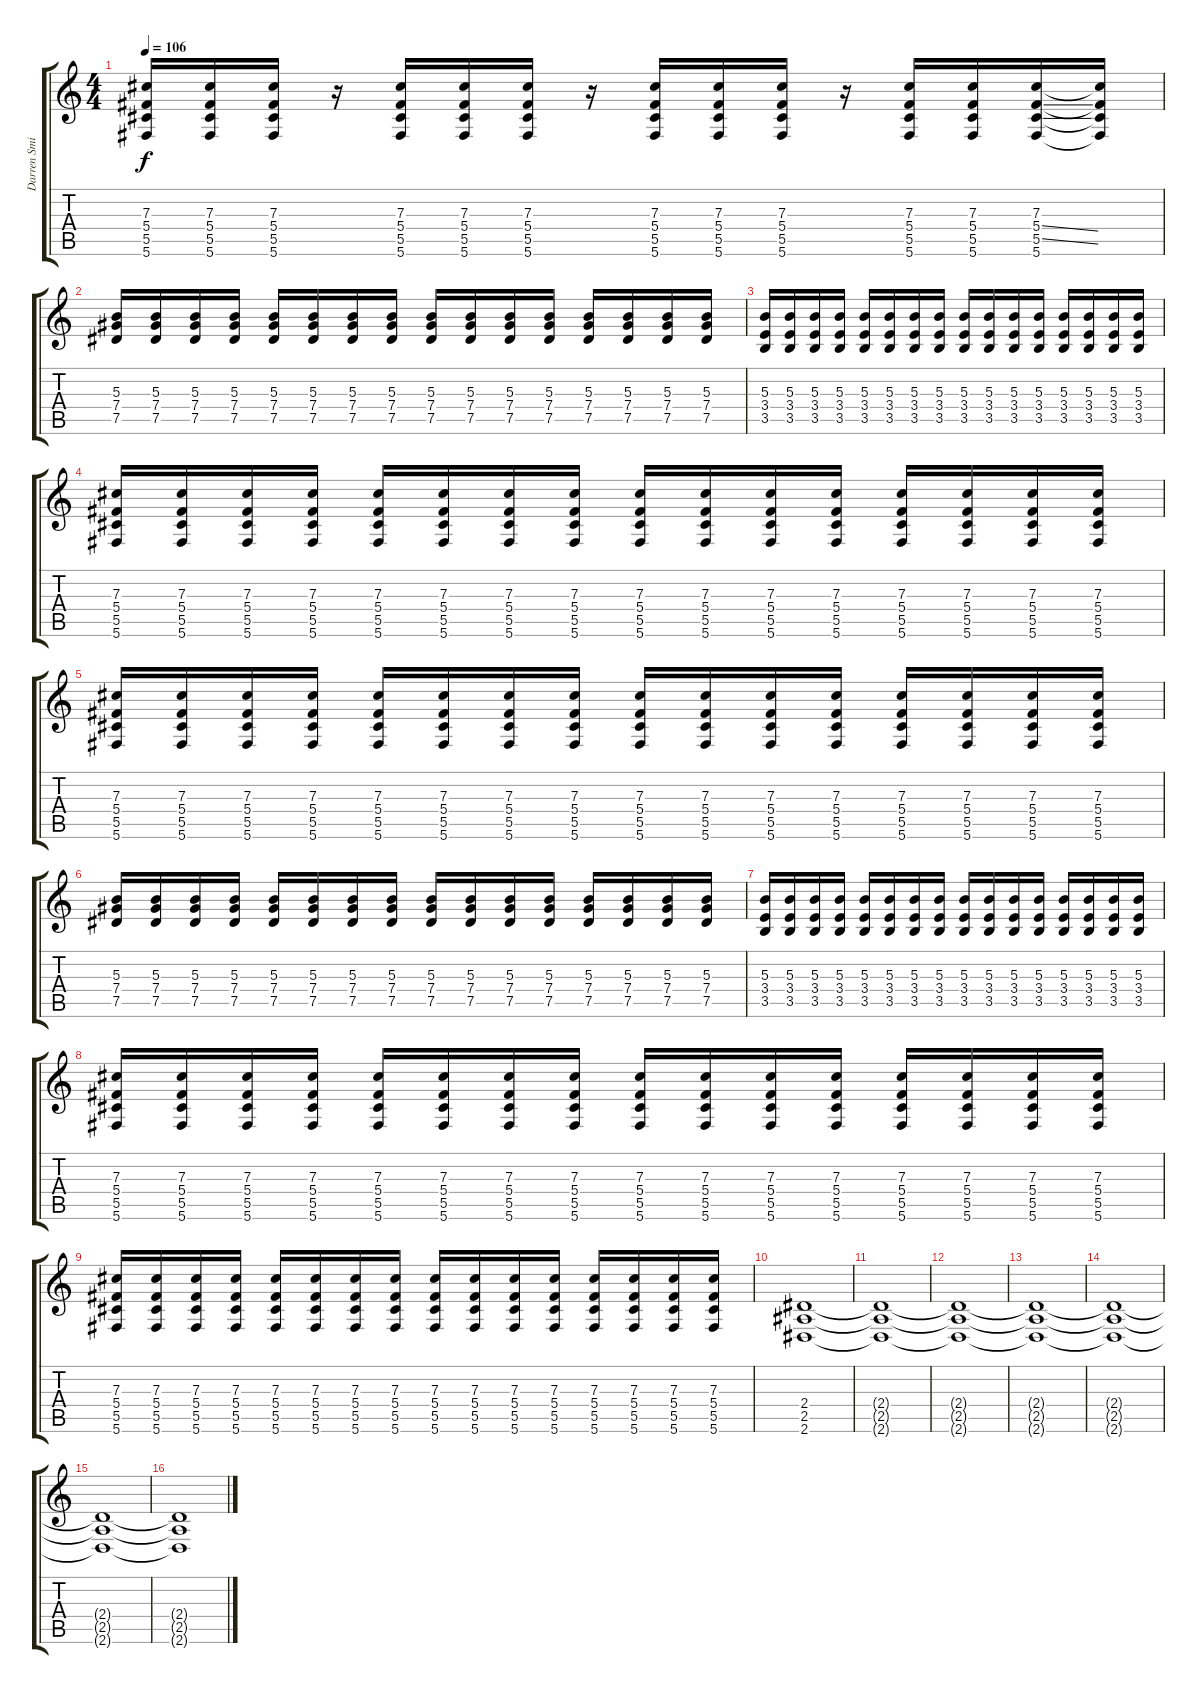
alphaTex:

\track ("Darren Smith" "Darren Smi") {instrument distortionguitar}
\staff {score tabs}
\tuning (Eb4 Bb3 Gb3 Db3 Ab2 Db2) {hide}
\ts (4 4)
\tempo 106
\clef g2
\ks c
(7.3 5.4 5.5 5.6).16{dy f} (7.3 5.4 5.5 5.6).16 (7.3 5.4 5.5 5.6).16 r.16 (7.3 5.4 5.5 5.6).16 (7.3 5.4 5.5 5.6).16 (7.3 5.4 5.5 5.6).16 r.16 (7.3 5.4 5.5 5.6).16 (7.3 5.4 5.5 5.6).16 (7.3 5.4 5.5 5.6).16 r.16 (7.3 5.4 5.5 5.6).16 (7.3 5.4 5.5 5.6).16 (7.3 5.4{ss} 5.5{ss} 5.6).16 (7.3{t} 5.4{t} 5.5{t} 5.6{t}).16 |
(5.3 7.4 7.5).16 (5.3 7.4 7.5).16 (5.3 7.4 7.5).16 (5.3 7.4 7.5).16 (5.3 7.4 7.5).16 (5.3 7.4 7.5).16 (5.3 7.4 7.5).16 (5.3 7.4 7.5).16 (5.3 7.4 7.5).16 (5.3 7.4 7.5).16 (5.3 7.4 7.5).16 (5.3 7.4 7.5).16 (5.3 7.4 7.5).16 (5.3 7.4 7.5).16 (5.3 7.4 7.5).16 (5.3 7.4 7.5).16 |
(5.3 3.4 3.5).16 (5.3 3.4 3.5).16 (5.3 3.4 3.5).16 (5.3 3.4 3.5).16 (5.3 3.4 3.5).16 (5.3 3.4 3.5).16 (5.3 3.4 3.5).16 (5.3 3.4 3.5).16 (5.3 3.4 3.5).16 (5.3 3.4 3.5).16 (5.3 3.4 3.5).16 (5.3 3.4 3.5).16 (5.3 3.4 3.5).16 (5.3 3.4 3.5).16 (5.3 3.4 3.5).16 (5.3 3.4 3.5).16 |
(7.3 5.4 5.5 5.6).16 (7.3 5.4 5.5 5.6).16 (7.3 5.4 5.5 5.6).16 (7.3 5.4 5.5 5.6).16 (7.3 5.4 5.5 5.6).16 (7.3 5.4 5.5 5.6).16 (7.3 5.4 5.5 5.6).16 (7.3 5.4 5.5 5.6).16 (7.3 5.4 5.5 5.6).16 (7.3 5.4 5.5 5.6).16 (7.3 5.4 5.5 5.6).16 (7.3 5.4 5.5 5.6).16 (7.3 5.4 5.5 5.6).16 (7.3 5.4 5.5 5.6).16 (7.3 5.4 5.5 5.6).16 (7.3 5.4 5.5 5.6).16 |
(7.3 5.4 5.5 5.6).16 (7.3 5.4 5.5 5.6).16 (7.3 5.4 5.5 5.6).16 (7.3 5.4 5.5 5.6).16 (7.3 5.4 5.5 5.6).16 (7.3 5.4 5.5 5.6).16 (7.3 5.4 5.5 5.6).16 (7.3 5.4 5.5 5.6).16 (7.3 5.4 5.5 5.6).16 (7.3 5.4 5.5 5.6).16 (7.3 5.4 5.5 5.6).16 (7.3 5.4 5.5 5.6).16 (7.3 5.4 5.5 5.6).16 (7.3 5.4 5.5 5.6).16 (7.3 5.4 5.5 5.6).16 (7.3 5.4 5.5 5.6).16 |
(5.3 7.4 7.5).16 (5.3 7.4 7.5).16 (5.3 7.4 7.5).16 (5.3 7.4 7.5).16 (5.3 7.4 7.5).16 (5.3 7.4 7.5).16 (5.3 7.4 7.5).16 (5.3 7.4 7.5).16 (5.3 7.4 7.5).16 (5.3 7.4 7.5).16 (5.3 7.4 7.5).16 (5.3 7.4 7.5).16 (5.3 7.4 7.5).16 (5.3 7.4 7.5).16 (5.3 7.4 7.5).16 (5.3 7.4 7.5).16 |
(5.3 3.4 3.5).16 (5.3 3.4 3.5).16 (5.3 3.4 3.5).16 (5.3 3.4 3.5).16 (5.3 3.4 3.5).16 (5.3 3.4 3.5).16 (5.3 3.4 3.5).16 (5.3 3.4 3.5).16 (5.3 3.4 3.5).16 (5.3 3.4 3.5).16 (5.3 3.4 3.5).16 (5.3 3.4 3.5).16 (5.3 3.4 3.5).16 (5.3 3.4 3.5).16 (5.3 3.4 3.5).16 (5.3 3.4 3.5).16 |
(7.3 5.4 5.5 5.6).16 (7.3 5.4 5.5 5.6).16 (7.3 5.4 5.5 5.6).16 (7.3 5.4 5.5 5.6).16 (7.3 5.4 5.5 5.6).16 (7.3 5.4 5.5 5.6).16 (7.3 5.4 5.5 5.6).16 (7.3 5.4 5.5 5.6).16 (7.3 5.4 5.5 5.6).16 (7.3 5.4 5.5 5.6).16 (7.3 5.4 5.5 5.6).16 (7.3 5.4 5.5 5.6).16 (7.3 5.4 5.5 5.6).16 (7.3 5.4 5.5 5.6).16 (7.3 5.4 5.5 5.6).16 (7.3 5.4 5.5 5.6).16 |
(7.3 5.4 5.5 5.6).16 (7.3 5.4 5.5 5.6).16 (7.3 5.4 5.5 5.6).16 (7.3 5.4 5.5 5.6).16 (7.3 5.4 5.5 5.6).16 (7.3 5.4 5.5 5.6).16 (7.3 5.4 5.5 5.6).16 (7.3 5.4 5.5 5.6).16 (7.3 5.4 5.5 5.6).16 (7.3 5.4 5.5 5.6).16 (7.3 5.4 5.5 5.6).16 (7.3 5.4 5.5 5.6).16 (7.3 5.4 5.5 5.6).16 (7.3 5.4 5.5 5.6).16 (7.3 5.4 5.5 5.6).16 (7.3 5.4 5.5 5.6).16 |
(2.4 2.5 2.6).1 |
(2.4{t} 2.5{t} 2.6{t}).1 |
(2.4{t} 2.5{t} 2.6{t}).1 |
(2.4{t} 2.5{t} 2.6{t}).1 |
(2.4{t} 2.5{t} 2.6{t}).1 |
(2.4{t} 2.5{t} 2.6{t}).1 |
(2.4{t} 2.5{t} 2.6{t}).1
